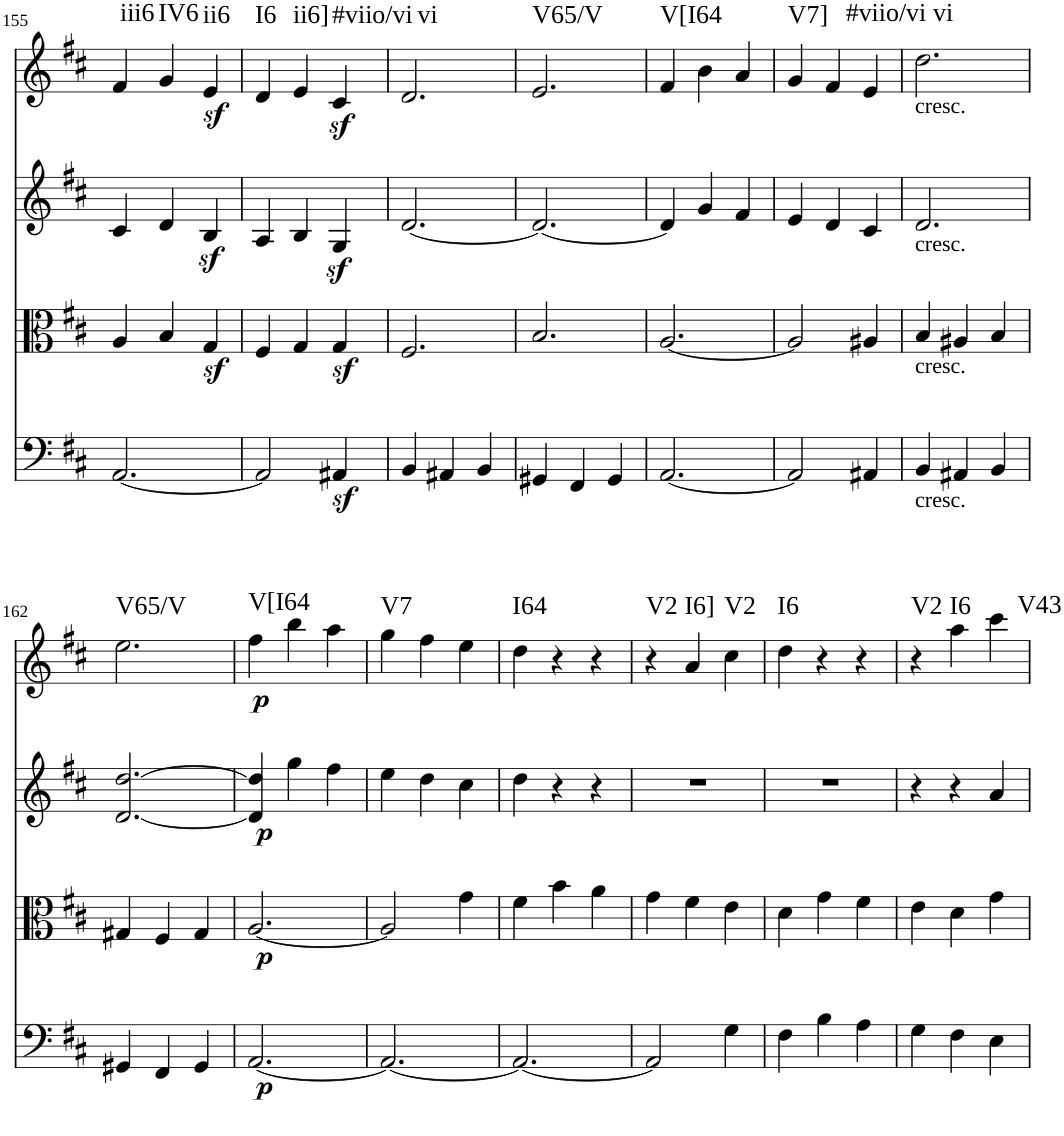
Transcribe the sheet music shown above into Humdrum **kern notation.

**kern	**dynam	**kern	**dynam	**kern	**dynam	**kern	**dynam	**harte
*part4	*part4	*part3	*part3	*part2	*part2	*part1	*part1	*part1
*staff4	*staff4	*staff3	*staff3	*staff2	*staff2	*staff1	*staff1	*
*I"Violoncello	*	*I"Viola	*	*I"Violin II	*	*I"Violin I	*	*
*I'Vc	*	*I'Vla	*	*I'Vln	*	*I'Vln	*	*
!!LO:PB:g=z
*clefF4	*	*clefC3	*	*clefG2	*	*clefG2	*	*
*k[f#c#]	*	*k[f#c#]	*	*k[f#c#]	*	*k[f#c#]	*	*
*M3/4	*	*M3/4	*	*M3/4	*	*M3/4	*	*
=155	=155	=155	=155	=155	=155	=155	=155	=155
!	!	!	!	!	!	!	!	!LO:H:kt=iii6
[2.AA/	.	4A/	.	4c#/	.	4f#/	.	N
!	!	!	!	!	!	!	!	!LO:H:kt=IV6
.	.	4B/	.	4d/	.	4g/	.	N
!	!	!	!	!	!	!	!LO:DY:b	!LO:H:kt=ii6
.	.	4Gz</	.	4Bz</	.	4e/	sf	N
=156	=156	=156	=156	=156	=156	=156	=156	=156
!	!	!	!	!	!	!	!	!LO:H:kt=I6
2AA/]	.	4F#/	.	4A/	.	4d/	.	N
!	!	!	!	!	!	!	!	!LO:H:kt=ii6]
.	.	4G/	.	4B/	.	4e/	.	N
!	!	!	!	!	!	!	!LO:DY:b	!LO:H:kt=#viio/vi
4AA#Xz</	.	4Gz>/	.	4G/	.	4c#/	sf	N
=157	=157	=157	=157	=157	=157	=157	=157	=157
!	!	!	!	!	!	!	!	!LO:H:kt=vi
4BB/	.	2.F#/	.	[2.d/	.	2.d/	.	N
4AA#X/	.	.	.	.	.	.	.	.
4BB/	.	.	.	.	.	.	.	.
=158	=158	=158	=158	=158	=158	=158	=158	=158
!	!	!	!	!	!	!	!	!LO:H:kt=V65/V
4GG#X/	.	2.B/	.	2.d/_	.	2.e/	.	N
4FF#/	.	.	.	.	.	.	.	.
4GG#/	.	.	.	.	.	.	.	.
=159	=159	=159	=159	=159	=159	=159	=159	=159
!	!	!	!	!	!	!	!	!LO:H:kt=V[I64
[2.AA/	.	[2.A/	.	4d/]	.	4f#/	.	N
.	.	.	.	4g/	.	4b\	.	.
.	.	.	.	4f#/	.	4a/	.	.
=160	=160	=160	=160	=160	=160	=160	=160	=160
!	!	!	!	!	!	!	!	!LO:H:kt=V7]
2AA/]	.	2A/]	.	4e/	.	4g/	.	N
.	.	.	.	4d/	.	4f#/	.	.
!	!	!	!	!	!	!	!	!LO:H:kt=#viio/vi
4AA#X/	.	4A#X/	.	4c#/	.	4e/	.	N
=161	=161	=161	=161	=161	=161	=161	=161	=161
!	!	!	!	!	!	!LO:TX:b:t=cresc.	!	!
!	!	!	!	!LO:TX:b:t=cresc.	!	!	!	!
!	!	!LO:TX:b:t=cresc.	!	!	!	!	!	!
!LO:TX:b:t=cresc.	!	!	!	!	!	!	!	!LO:H:kt=vi
4BB/	.	4B/	.	2.d/	.	2.dd\	.	N
4AA#X/	.	4A#X/	.	.	.	.	.	.
4BB/	.	4B/	.	.	.	.	.	.
!!LO:LB:g=z
=162	=162	=162	=162	=162	=162	=162	=162	=162
!	!	!	!	!	!	!	!	!LO:H:kt=V65/V
4GG#X/	.	4G#X/	.	[2.d/ [2.dd/	.	2.ee\	.	N
4FF#/	.	4F#/	.	.	.	.	.	.
4GG#/	.	4G#/	.	.	.	.	.	.
=163	=163	=163	=163	=163	=163	=163	=163	=163
!	!LO:DY:b	!	!LO:DY:b	!	!LO:DY:b	!	!LO:DY:b	!LO:H:kt=V[I64
[2.AA/	p	[2.A/	p	4d/] 4dd/]	p	4ff#\	p	N
.	.	.	.	4gg\	.	4bb\	.	.
.	.	.	.	4ff#\	.	4aa\	.	.
=164	=164	=164	=164	=164	=164	=164	=164	=164
!	!	!	!	!	!	!	!	!LO:H:kt=V7
2.AA/_	.	2A/]	.	4ee\	.	4gg\	.	N
.	.	.	.	4dd\	.	4ff#\	.	.
.	.	4g\	.	4cc#\	.	4ee\	.	.
=165	=165	=165	=165	=165	=165	=165	=165	=165
!	!	!	!	!	!	!	!	!LO:H:kt=I64
2.AA/_	.	4f#\	.	4dd\	.	4dd\	.	N
.	.	4b\	.	4r	.	4r	.	.
.	.	4a\	.	4r	.	4r	.	.
=166	=166	=166	=166	=166	=166	=166	=166	=166
!	!	!	!	!	!	!	!	!LO:H:kt=V2
2AA/]	.	4g\	.	2.r	.	4r	.	N
!	!	!	!	!	!	!	!	!LO:H:kt=I6]
.	.	4f#\	.	.	.	4a/	.	N
!	!	!	!	!	!	!	!	!LO:H:kt=V2
4G\	.	4e\	.	.	.	4cc#\	.	N
=167	=167	=167	=167	=167	=167	=167	=167	=167
!	!	!	!	!	!	!	!	!LO:H:kt=I6
4F#\	.	4d\	.	2.r	.	4dd\	.	N
4B\	.	4g\	.	.	.	4r	.	.
4A\	.	4f#\	.	.	.	4r	.	.
=168	=168	=168	=168	=168	=168	=168	=168	=168
!	!	!	!	!	!	!	!	!LO:H:kt=V2
4G\	.	4e\	.	4r	.	4r	.	N
!	!	!	!	!	!	!	!	!LO:H:kt=I6
4F#\	.	4d\	.	4r	.	4aa\	.	N
!	!	!	!	!	!	!	!	!LO:H:kt=V43
4E\	.	4g\	.	4a/	.	4ccc#\	.	N
=	=	=	=	=	=	=	=	=
*-	*-	*-	*-	*-	*-	*-	*-	*-
